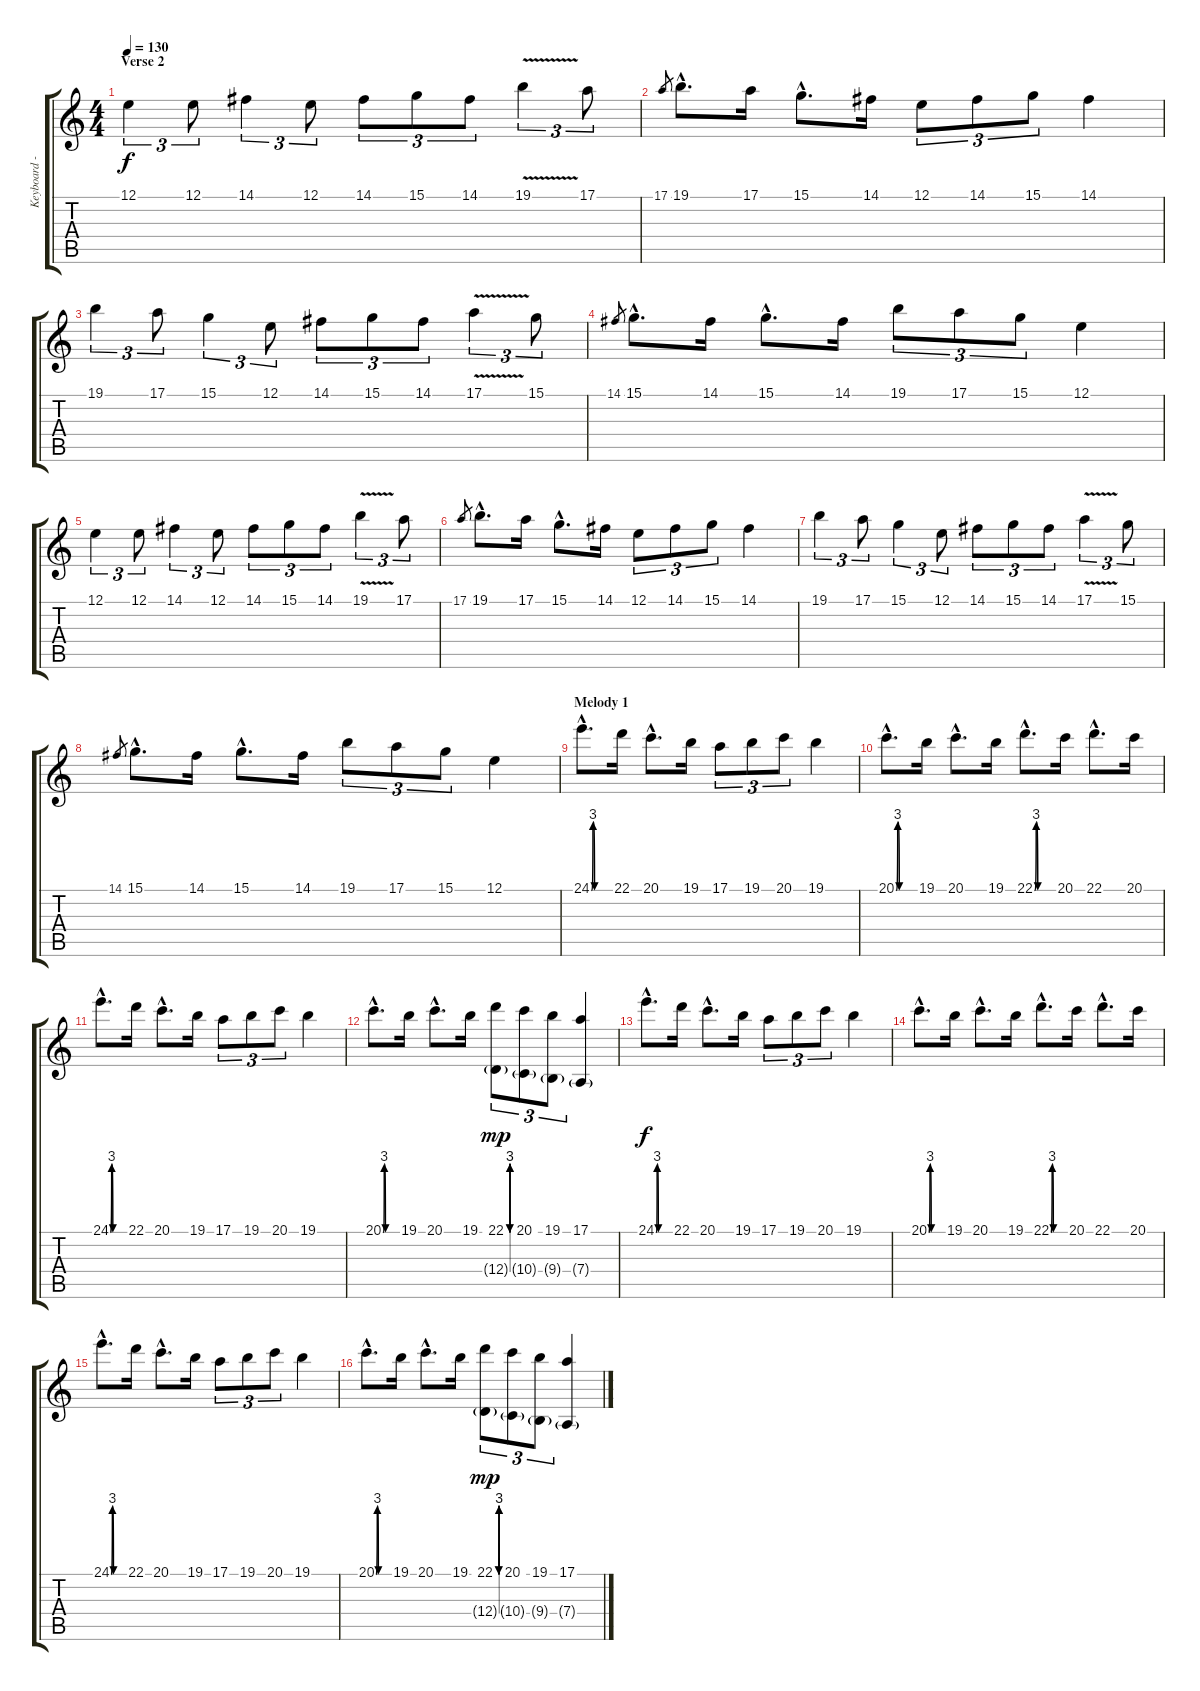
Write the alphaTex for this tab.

\track ("Keyboard - Lead" "Keyboard -") {instrument synthvoice}
\staff {score tabs}
\tuning (E4 B3 G3 D3 A2 E2) {hide}
\ts (4 4)
\section ("" "Verse 2")
\tempo 130
\clef g2
\ks c
12.1.4{tu (3 2) dy f} 12.1.8{tu (3 2)} 14.1.4{tu (3 2)} 12.1.8{tu (3 2)} 14.1.8{tu (3 2)} 15.1.8{tu (3 2)} 14.1.8{tu (3 2)} 19.1{v}.4{tu (3 2)} 17.1.8{tu (3 2)} |
17.1.8{gr} 19.1{hac}.8{d} 17.1.16 15.1{hac}.8{d} 14.1.16 12.1.8{tu (3 2)} 14.1.8{tu (3 2)} 15.1.8{tu (3 2)} 14.1.4 |
19.1.4{tu (3 2)} 17.1.8{tu (3 2)} 15.1.4{tu (3 2)} 12.1.8{tu (3 2)} 14.1.8{tu (3 2)} 15.1.8{tu (3 2)} 14.1.8{tu (3 2)} 17.1{v}.4{tu (3 2)} 15.1.8{tu (3 2)} |
14.1.8{gr} 15.1{hac}.8{d} 14.1.16 15.1{hac}.8{d} 14.1.16 19.1.8{tu (3 2)} 17.1.8{tu (3 2)} 15.1.8{tu (3 2)} 12.1.4 |
12.1.4{tu (3 2)} 12.1.8{tu (3 2)} 14.1.4{tu (3 2)} 12.1.8{tu (3 2)} 14.1.8{tu (3 2)} 15.1.8{tu (3 2)} 14.1.8{tu (3 2)} 19.1{v}.4{tu (3 2)} 17.1.8{tu (3 2)} |
17.1.8{gr} 19.1{hac}.8{d} 17.1.16 15.1{hac}.8{d} 14.1.16 12.1.8{tu (3 2)} 14.1.8{tu (3 2)} 15.1.8{tu (3 2)} 14.1.4 |
19.1.4{tu (3 2)} 17.1.8{tu (3 2)} 15.1.4{tu (3 2)} 12.1.8{tu (3 2)} 14.1.8{tu (3 2)} 15.1.8{tu (3 2)} 14.1.8{tu (3 2)} 17.1{v}.4{tu (3 2)} 15.1.8{tu (3 2)} |
14.1.8{gr} 15.1{hac}.8{d} 14.1.16 15.1{hac}.8{d} 14.1.16 19.1.8{tu (3 2)} 17.1.8{tu (3 2)} 15.1.8{tu (3 2)} 12.1.4 |
\section ("" "Melody 1")
24.1{be (custom 0 0 5 12 10 0 30 0 60 0) hac}.8{d} 22.1.16 20.1{hac}.8{d} 19.1.16 17.1.8{tu (3 2)} 19.1.8{tu (3 2)} 20.1.8{tu (3 2)} 19.1.4 |
20.1{be (custom 0 0 5 12 10 0 30 0 60 0) hac}.8{d} 19.1.16 20.1{hac}.8{d} 19.1.16 22.1{be (custom 0 0 5 12 10 0 30 0 60 0) hac}.8{d} 20.1.16 22.1{hac}.8{d} 20.1.16 |
24.1{be (custom 0 0 5 12 10 0 30 0 60 0) hac}.8{d} 22.1.16 20.1{hac}.8{d} 19.1.16 17.1.8{tu (3 2)} 19.1.8{tu (3 2)} 20.1.8{tu (3 2)} 19.1.4 |
20.1{be (custom 0 0 5 12 10 0 30 0 60 0) hac}.8{d} 19.1.16 20.1{hac}.8{d} 19.1.16 (22.1{be (custom 0 0 5 12 10 0 30 0 60 0)} 12.4{be (custom 0 0 5 12 10 0 30 0 60 0) g}).8{tu (3 2) dy mp} (20.1 10.4{g}).8{tu (3 2)} (19.1 9.4{g}).8{tu (3 2)} (17.1 7.4{g}).4 |
24.1{be (custom 0 0 5 12 10 0 30 0 60 0) hac}.8{d dy f} 22.1.16 20.1{hac}.8{d} 19.1.16 17.1.8{tu (3 2)} 19.1.8{tu (3 2)} 20.1.8{tu (3 2)} 19.1.4 |
20.1{be (custom 0 0 5 12 10 0 30 0 60 0) hac}.8{d} 19.1.16 20.1{hac}.8{d} 19.1.16 22.1{be (custom 0 0 5 12 10 0 30 0 60 0) hac}.8{d} 20.1.16 22.1{hac}.8{d} 20.1.16 |
24.1{be (custom 0 0 5 12 10 0 30 0 60 0) hac}.8{d} 22.1.16 20.1{hac}.8{d} 19.1.16 17.1.8{tu (3 2)} 19.1.8{tu (3 2)} 20.1.8{tu (3 2)} 19.1.4 |
20.1{be (custom 0 0 5 12 10 0 30 0 60 0) hac}.8{d} 19.1.16 20.1{hac}.8{d} 19.1.16 (22.1{be (custom 0 0 5 12 10 0 30 0 60 0)} 12.4{be (custom 0 0 5 12 10 0 30 0 60 0) g}).8{tu (3 2) dy mp} (20.1 10.4{g}).8{tu (3 2)} (19.1 9.4{g}).8{tu (3 2)} (17.1 7.4{g}).4
